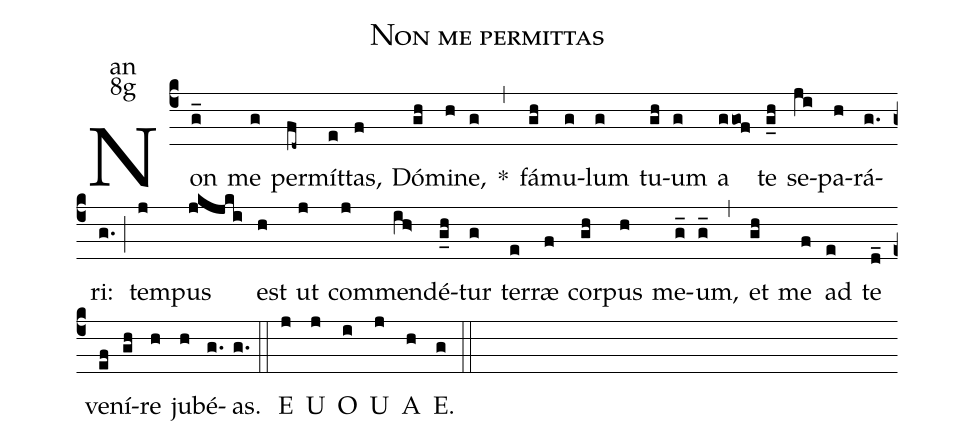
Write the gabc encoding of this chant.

name:Non me permittas;
office-part:an;
mode:8g;
%%
(c4) Non(g_) me(g) per(fd~)mít(e)tas,(f) Dó(gh)mi(h)ne,(g) <sp>*</sp>(,)
fá(gh)mu(g)lum(g) tu(gh)um(g)
a(ggof) te(g_h) se(ji)pa(h)rá(g.)ri:(g.) (;)
tem(j)pus(jkjki) est(h) ut(j) com(j)men(ih>)dé(g_h)tur(g) ter(e)ræ(f) cor(gh)pus(h) me(g_)um,(g_) (,)
et(gh) me(f) ad(e) te(d_) ve(ef)ní(gh)re(h) ju(h)bé(g.)as.(g.) (::)
<eu>E(j) U(j) O(i) U(j) A(h) E.(g) </eu>(::)
